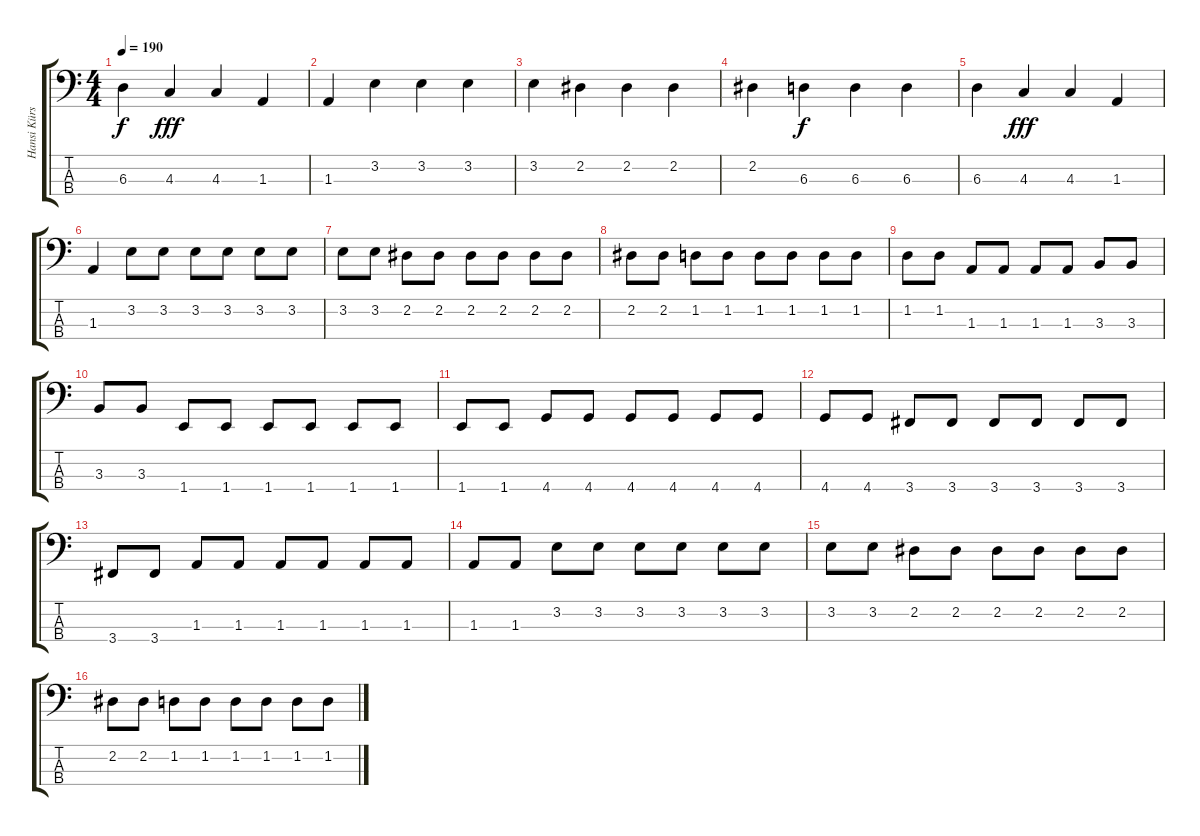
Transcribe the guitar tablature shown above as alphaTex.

\track ("Hansi Kürsch" "Hansi Kürs") {instrument electricbasspick}
\staff {score tabs}
\tuning (Gb2 Db2 Ab1 Eb1) {hide}
\ts (4 4)
\tempo 190
\clef f4
\ks c
6.3.4{dy f} 4.3.4{dy fff} 4.3.4 1.3.4 |
1.3.4 3.2.4 3.2.4 3.2.4 |
3.2.4 2.2.4 2.2.4 2.2.4 |
2.2.4 6.3.4{dy f} 6.3.4 6.3.4 |
6.3.4 4.3.4{dy fff} 4.3.4 1.3.4 |
1.3.4 3.2.8 3.2.8 3.2.8 3.2.8 3.2.8 3.2.8 |
3.2.8 3.2.8 2.2.8 2.2.8 2.2.8 2.2.8 2.2.8 2.2.8 |
2.2.8 2.2.8 1.2.8 1.2.8 1.2.8 1.2.8 1.2.8 1.2.8 |
1.2.8 1.2.8 1.3.8 1.3.8 1.3.8 1.3.8 3.3.8 3.3.8 |
3.3.8 3.3.8 1.4.8 1.4.8 1.4.8 1.4.8 1.4.8 1.4.8 |
1.4.8 1.4.8 4.4.8 4.4.8 4.4.8 4.4.8 4.4.8 4.4.8 |
4.4.8 4.4.8 3.4.8 3.4.8 3.4.8 3.4.8 3.4.8 3.4.8 |
3.4.8 3.4.8 1.3.8 1.3.8 1.3.8 1.3.8 1.3.8 1.3.8 |
1.3.8 1.3.8 3.2.8 3.2.8 3.2.8 3.2.8 3.2.8 3.2.8 |
3.2.8 3.2.8 2.2.8 2.2.8 2.2.8 2.2.8 2.2.8 2.2.8 |
2.2.8 2.2.8 1.2.8 1.2.8 1.2.8 1.2.8 1.2.8 1.2.8
